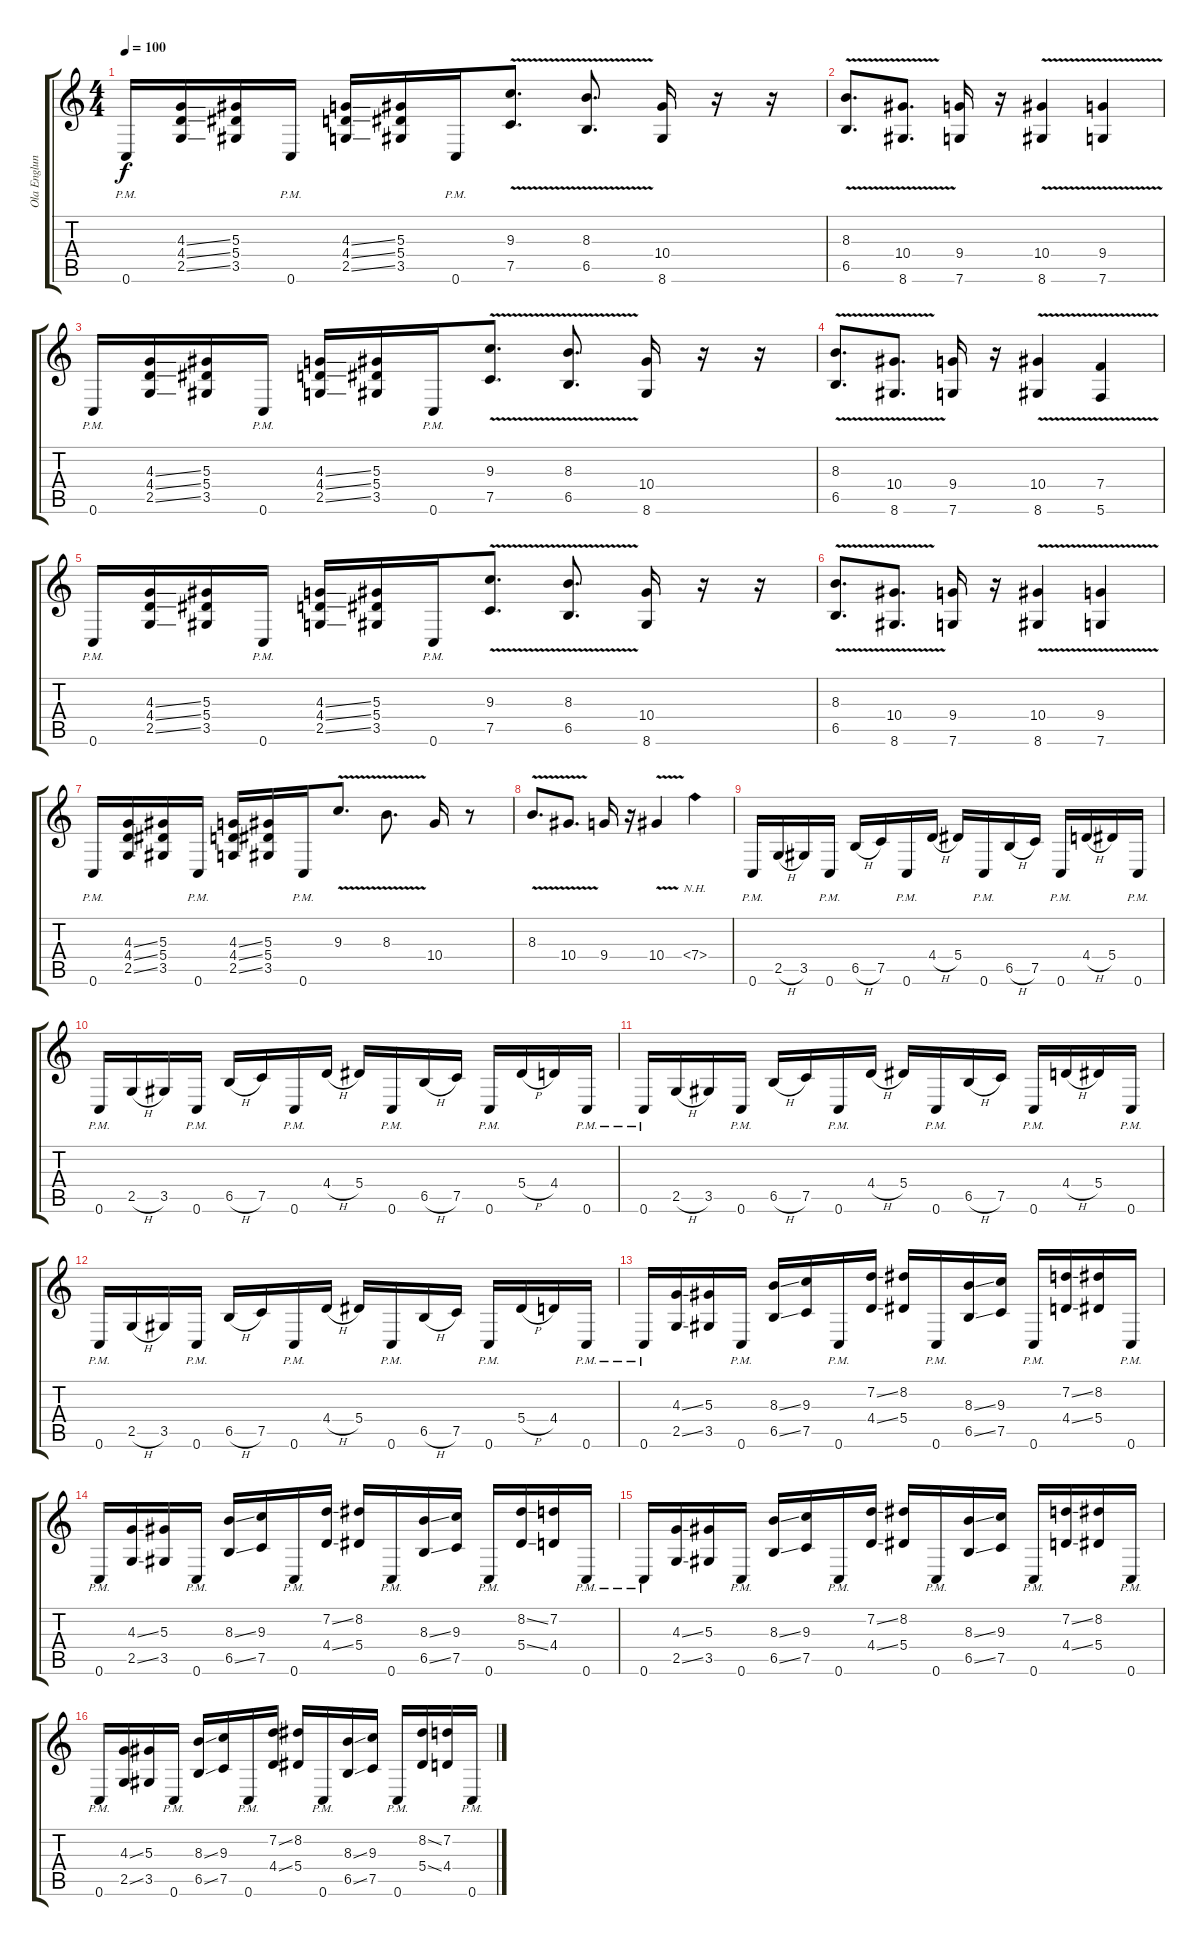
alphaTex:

\track ("Ola Englund" "Ola Englun") {instrument distortionguitar}
\staff {score tabs}
\tuning (C4 G3 Eb3 Bb2 F2 C2) {hide}
\ts (4 4)
\tempo 100
\clef g2
\ks c
0.6{pm}.16{dy f} (4.3{ss} 4.4{ss} 2.5{ss}).16 (5.3 5.4 3.5).16 0.6{pm}.16 (4.3{ss} 4.4{ss} 2.5{ss}).16 (5.3 5.4 3.5).16 0.6{pm}.16 (9.3{v} 7.5{v}).8{d} (8.3{v} 6.5{v}).8{d} (10.4 8.6).16 r.16 r.16 |
(8.3{v} 6.5{v}).8{d} (10.4{v} 8.6{v}).8{d} (9.4 7.6).16 r.16 (10.4{v} 8.6{v}).4 (9.4{v} 7.6{v}).4 |
0.6{pm}.16 (4.3{ss} 4.4{ss} 2.5{ss}).16 (5.3 5.4 3.5).16 0.6{pm}.16 (4.3{ss} 4.4{ss} 2.5{ss}).16 (5.3 5.4 3.5).16 0.6{pm}.16 (9.3{v} 7.5{v}).8{d} (8.3{v} 6.5{v}).8{d} (10.4 8.6).16 r.16 r.16 |
(8.3{v} 6.5{v}).8{d} (10.4{v} 8.6{v}).8{d} (9.4 7.6).16 r.16 (10.4{v} 8.6{v}).4 (7.4{v} 5.6{v}).4 |
0.6{pm}.16 (4.3{ss} 4.4{ss} 2.5{ss}).16 (5.3 5.4 3.5).16 0.6{pm}.16 (4.3{ss} 4.4{ss} 2.5{ss}).16 (5.3 5.4 3.5).16 0.6{pm}.16 (9.3{v} 7.5{v}).8{d} (8.3{v} 6.5{v}).8{d} (10.4 8.6).16 r.16 r.16 |
(8.3{v} 6.5{v}).8{d} (10.4{v} 8.6{v}).8{d} (9.4 7.6).16 r.16 (10.4{v} 8.6{v}).4 (9.4{v} 7.6{v}).4 |
0.6{pm}.16 (4.3{ss} 4.4{ss} 2.5{ss}).16 (5.3 5.4 3.5).16 0.6{pm}.16 (4.3{ss} 4.4{ss} 2.5{ss}).16 (5.3 5.4 3.5).16 0.6{pm}.16 9.3{v}.8{d} 8.3{v}.8{d} 10.4.16 r.8 |
8.3{v}.8{d} 10.4{v}.8{d} 9.4.16 r.16 10.4{v}.4 7.4{nh}.4 |
0.6{pm}.16 2.5{h}.16 3.5.16 0.6{pm}.16 6.5{h}.16 7.5.16 0.6{pm}.16 4.4{h}.16 5.4.16 0.6{pm}.16 6.5{h}.16 7.5.16 0.6{pm}.16 4.4{h}.16 5.4.16 0.6{pm}.16 |
0.6{pm}.16 2.5{h}.16 3.5.16 0.6{pm}.16 6.5{h}.16 7.5.16 0.6{pm}.16 4.4{h}.16 5.4.16 0.6{pm}.16 6.5{h}.16 7.5.16 0.6{pm}.16 5.4{h}.16 4.4.16 0.6{pm}.16 |
0.6{pm}.16 2.5{h}.16 3.5.16 0.6{pm}.16 6.5{h}.16 7.5.16 0.6{pm}.16 4.4{h}.16 5.4.16 0.6{pm}.16 6.5{h}.16 7.5.16 0.6{pm}.16 4.4{h}.16 5.4.16 0.6{pm}.16 |
0.6{pm}.16 2.5{h}.16 3.5.16 0.6{pm}.16 6.5{h}.16 7.5.16 0.6{pm}.16 4.4{h}.16 5.4.16 0.6{pm}.16 6.5{h}.16 7.5.16 0.6{pm}.16 5.4{h}.16 4.4.16 0.6{pm}.16 |
0.6{pm}.16 (4.3{ss} 2.5{ss}).16 (5.3 3.5).16 0.6{pm}.16 (8.3{ss} 6.5{ss}).16 (9.3 7.5).16 0.6{pm}.16 (7.2{ss} 4.4{ss}).16 (8.2 5.4).16 0.6{pm}.16 (8.3{ss} 6.5{ss}).16 (9.3 7.5).16 0.6{pm}.16 (7.2{ss} 4.4{ss}).16 (8.2 5.4).16 0.6{pm}.16 |
0.6{pm}.16 (4.3{ss} 2.5{ss}).16 (5.3 3.5).16 0.6{pm}.16 (8.3{ss} 6.5{ss}).16 (9.3 7.5).16 0.6{pm}.16 (7.2{ss} 4.4{ss}).16 (8.2 5.4).16 0.6{pm}.16 (8.3{ss} 6.5{ss}).16 (9.3 7.5).16 0.6{pm}.16 (8.2{ss} 5.4{ss}).16 (7.2 4.4).16 0.6{pm}.16 |
0.6{pm}.16 (4.3{ss} 2.5{ss}).16 (5.3 3.5).16 0.6{pm}.16 (8.3{ss} 6.5{ss}).16 (9.3 7.5).16 0.6{pm}.16 (7.2{ss} 4.4{ss}).16 (8.2 5.4).16 0.6{pm}.16 (8.3{ss} 6.5{ss}).16 (9.3 7.5).16 0.6{pm}.16 (7.2{ss} 4.4{ss}).16 (8.2 5.4).16 0.6{pm}.16 |
0.6{pm}.16 (4.3{ss} 2.5{ss}).16 (5.3 3.5).16 0.6{pm}.16 (8.3{ss} 6.5{ss}).16 (9.3 7.5).16 0.6{pm}.16 (7.2{ss} 4.4{ss}).16 (8.2 5.4).16 0.6{pm}.16 (8.3{ss} 6.5{ss}).16 (9.3 7.5).16 0.6{pm}.16 (8.2{ss} 5.4{ss}).16 (7.2 4.4).16 0.6{pm}.16
